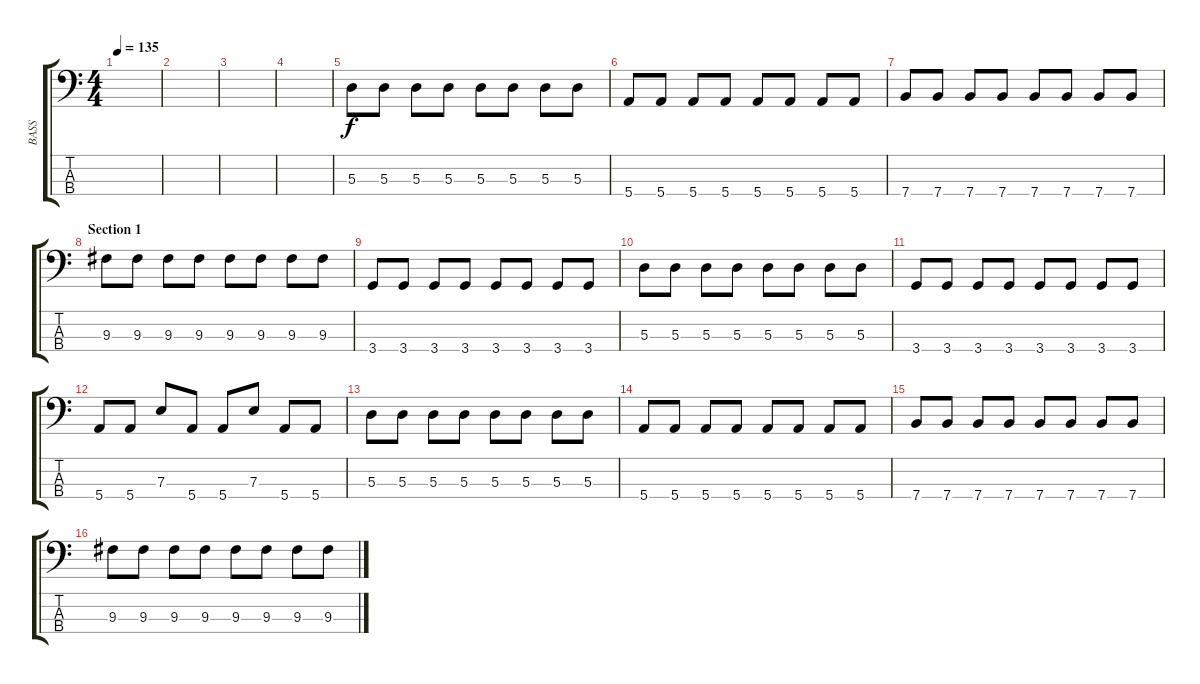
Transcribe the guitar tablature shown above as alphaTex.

\track ("BASS" "BASS") {instrument electricbasspick}
\staff {score tabs}
\tuning (G2 D2 A1 E1) {hide}
\ts (4 4)
\tempo 135
\clef f4
\ks c
|
|
|
|
5.3.8 5.3.8 5.3.8 5.3.8 5.3.8 5.3.8 5.3.8 5.3.8 |
5.4.8 5.4.8 5.4.8 5.4.8 5.4.8 5.4.8 5.4.8 5.4.8 |
7.4.8 7.4.8 7.4.8 7.4.8 7.4.8 7.4.8 7.4.8 7.4.8 |
\section ("" "Section 1")
9.3.8 9.3.8 9.3.8 9.3.8 9.3.8 9.3.8 9.3.8 9.3.8 |
3.4.8 3.4.8 3.4.8 3.4.8 3.4.8 3.4.8 3.4.8 3.4.8 |
5.3.8 5.3.8 5.3.8 5.3.8 5.3.8 5.3.8 5.3.8 5.3.8 |
3.4.8 3.4.8 3.4.8 3.4.8 3.4.8 3.4.8 3.4.8 3.4.8 |
5.4.8 5.4.8 7.3.8 5.4.8 5.4.8 7.3.8 5.4.8 5.4.8 |
5.3.8 5.3.8 5.3.8 5.3.8 5.3.8 5.3.8 5.3.8 5.3.8 |
5.4.8 5.4.8 5.4.8 5.4.8 5.4.8 5.4.8 5.4.8 5.4.8 |
7.4.8 7.4.8 7.4.8 7.4.8 7.4.8 7.4.8 7.4.8 7.4.8 |
9.3.8 9.3.8 9.3.8 9.3.8 9.3.8 9.3.8 9.3.8 9.3.8
